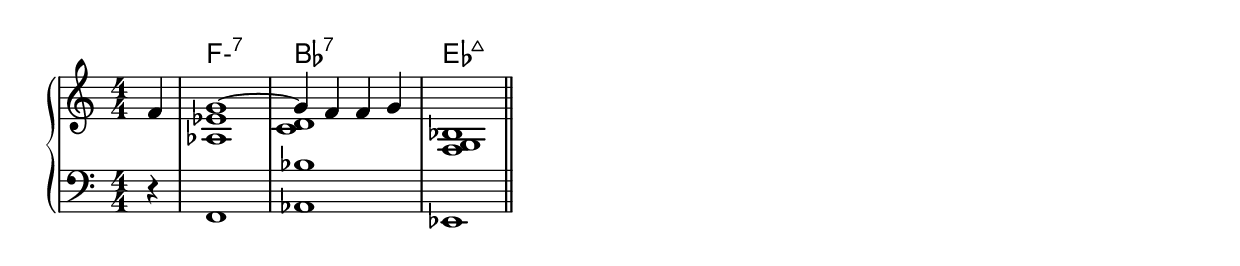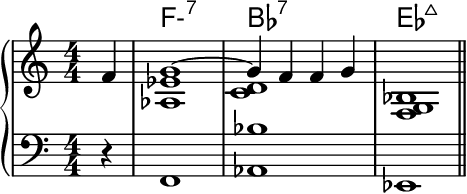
\version "2.24.4"
\language "english"
#(ly:set-option 'crop #t)
\include "include/alt.ly"
\score {
  \midi {
    \tempo 4=120
  }
  \layout {
    \context {
      \Score
      \omit BarNumber
    }
    indent = 0\mm
  }
  \new GrandStaff <<
    \chords {
      \set noChordSymbol = ""
      \set minorChordModifier = \markup { "-" }
      \set midiMaximumVolume = #0 % prevent named chords sounding
      r4 | f1:min7 | bf:7 | ef:maj7
    }
    \new Staff {
      \key c \major
      \numericTimeSignature
      \time 4/4
      \clef treble {
        \relative {
          \skip \f % spacer to set voice volume
          \partial 4 f'4 |
          \tieUp <af, ef' g~>1 |
          <<
            { g'4 f4 f4 g4 }
            \new Voice { \voiceTwo <c, d>1 }
          >> |
          <f, g bf> 1
          \bar "||"
        }
      }
    }
    \new Staff {
      \clef bass {
        \relative {
          \skip \f % spacer to set voice volume
          \partial 4 r4 | f,1 | <bf' af,> | ef,,
          \bar "||"
        }
      }
    }
  >>
}
